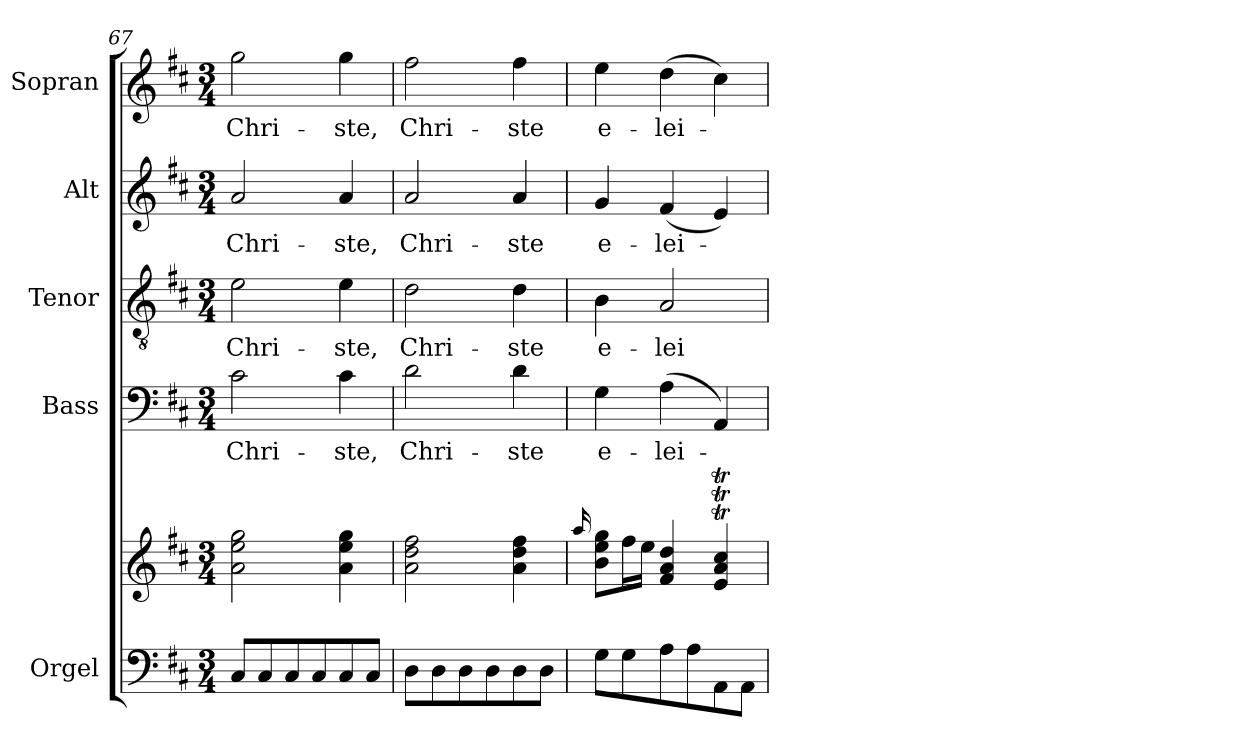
**kern	**kern	**kern	**text	**kern	**text	**kern	**text	**kern	**text
*part5	*part5	*part4	*part4	*part3	*part3	*part2	*part2	*part1	*part1
*staff6	*staff5	*staff4	*staff4	*staff3	*staff3	*staff2	*staff2	*staff1	*staff1
*I"Orgel	*	*I"Bass	*	*I"Tenor	*	*I"Alt	*	*I"Sopran	*
*I'Org.	*	*I'B.	*	*I'T.	*	*I'A.	*	*I'S.	*
*clefF4	*clefG2	*clefF4	*	*clefGv2	*	*clefG2	*	*clefG2	*
*k[f#c#]	*k[f#c#]	*k[f#c#]	*	*k[f#c#]	*	*k[f#c#]	*	*k[f#c#]	*
*D:	*D:	*D:	*	*D:	*	*D:	*	*D:	*
*M3/4	*M3/4	*M3/4	*	*M3/4	*	*M3/4	*	*M3/4	*
=67	=67	=67	=67	=67	=67	=67	=67	=67	=67
!	!	!	!LO:LY:b	!	!LO:LY:b	!	!LO:LY:b	!	!LO:LY:b
8C#/L	2a\ 2ee\ 2gg\	2c#\	Chri-	2e\	Chri-	2a/	Chri-	2gg\	Chri-
8C#/	.	.	.	.	.	.	.	.	.
8C#/	.	.	.	.	.	.	.	.	.
8C#/	.	.	.	.	.	.	.	.	.
!	!	!	!LO:LY:b	!	!LO:LY:b	!	!LO:LY:b	!	!LO:LY:b
8C#/	4a\ 4ee\ 4gg\	4c#\	-ste,	4e\	-ste,	4a/	-ste,	4gg\	-ste,
8C#/J	.	.	.	.	.	.	.	.	.
=68	=68	=68	=68	=68	=68	=68	=68	=68	=68
!	!	!	!LO:LY:b	!	!LO:LY:b	!	!LO:LY:b	!	!LO:LY:b
8D\L	2a\ 2dd\ 2ff#\	2d\	Chri-	2d\	Chri-	2a/	Chri-	2ff#\	Chri-
8D\	.	.	.	.	.	.	.	.	.
8D\	.	.	.	.	.	.	.	.	.
8D\	.	.	.	.	.	.	.	.	.
!	!	!	!LO:LY:b	!	!LO:LY:b	!	!LO:LY:b	!	!LO:LY:b
8D\	4a\ 4dd\ 4ff#\	4d\	-ste	4d\	-ste	4a/	-ste	4ff#\	-ste
8D\J	.	.	.	.	.	.	.	.	.
=69	=69	=69	=69	=69	=69	=69	=69	=69	=69
.	16qqaa/	.	.	.	.	.	.	.	.
!	!	!	!LO:LY:b	!	!LO:LY:b	!	!LO:LY:b	!	!LO:LY:b
8G\L	8b\ 8ee\ 8gg\L	4G\	e-	4B\	e-	4g/	e-	4ee\	e-
8G\	16ff#\L	.	.	.	.	.	.	.	.
.	16ee\JJ	.	.	.	.	.	.	.	.
!	!	!	!LO:LY:b	!	!LO:LY:b	!	!LO:LY:b	!	!LO:LY:b
8A\	4f#/ 4a/ 4dd/	(>4A\	-lei-	2A/	-lei-	(<4f#/	-lei-	(>4dd\	-lei-
8A\	.	.	.	.	.	.	.	.	.
8AA\	4e/T 4a/T 4cc#/T	4AA/)	.	.	.	4e/)	.	4cc#\)	.
8AA\J	.	.	.	.	.	.	.	.	.
=	=	=	=	=	=	=	=	=	=
*-	*-	*-	*-	*-	*-	*-	*-	*-	*-
